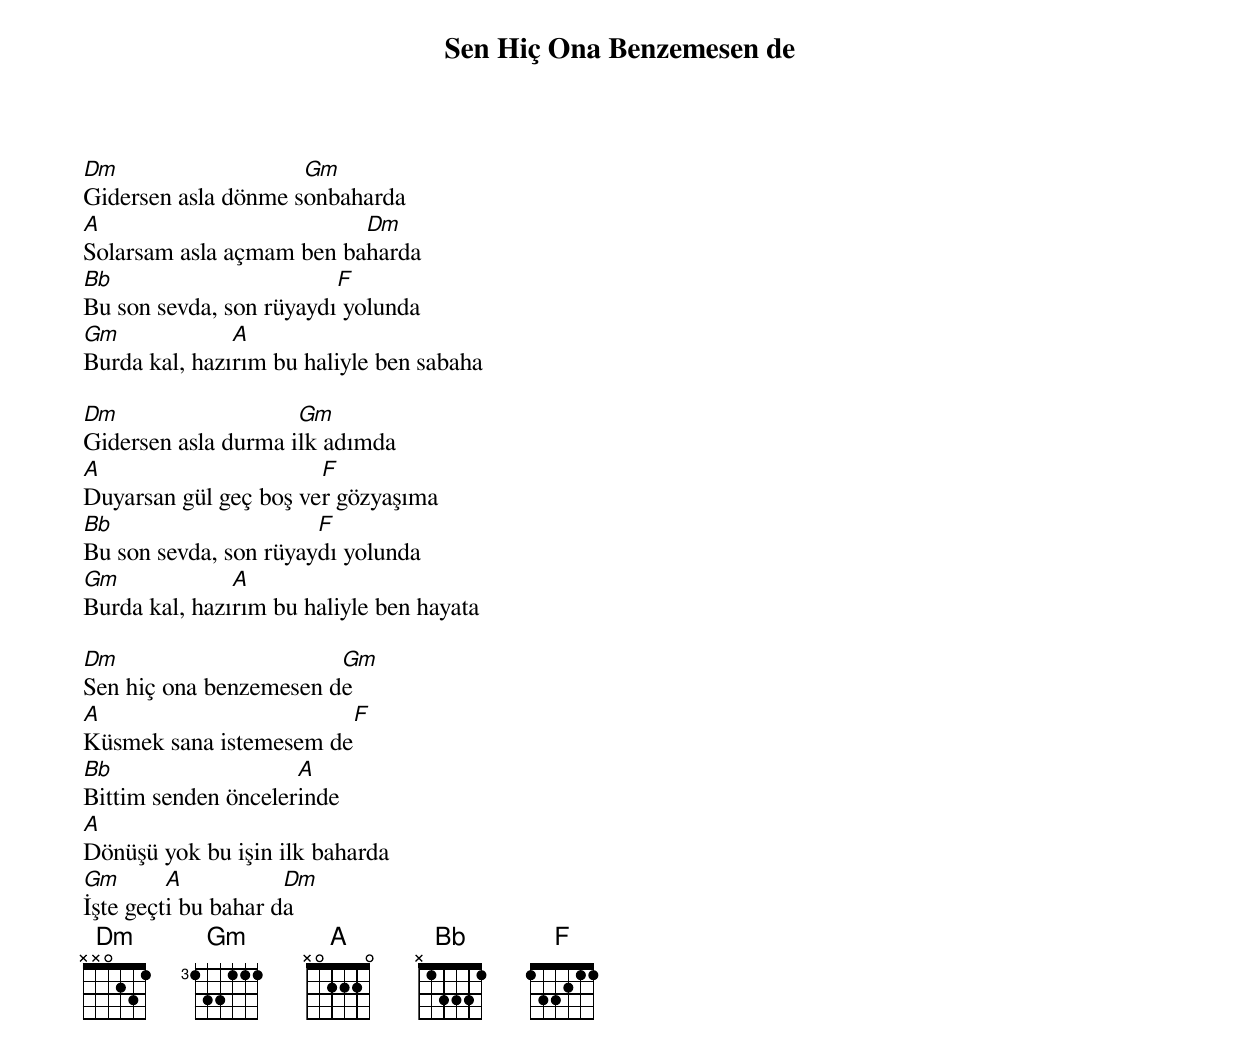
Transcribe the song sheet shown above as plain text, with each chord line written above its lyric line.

{title: Sen Hiç Ona Benzemesen de}
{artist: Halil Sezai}

Dm                   Gm
Gidersen asla dönme sonbaharda
A                         Dm
Solarsam asla açmam ben baharda
Bb                       F
Bu son sevda, son rüyaydı yolunda
Gm             A
Burda kal, hazırım bu haliyle ben sabaha

Dm                   Gm
Gidersen asla durma ilk adımda
A                      F
Duyarsan gül geç boş ver gözyaşıma
Bb                     F
Bu son sevda, son rüyaydı yolunda
Gm             A
Burda kal, hazırım bu haliyle ben hayata

Dm                      Gm
Sen hiç ona benzemesen de
A                       F
Küsmek sana istemesem de
Bb                   A
Bittim senden öncelerinde
A
Dönüşü yok bu işin ilk baharda
Gm       A           Dm
İşte geçti bu bahar da
